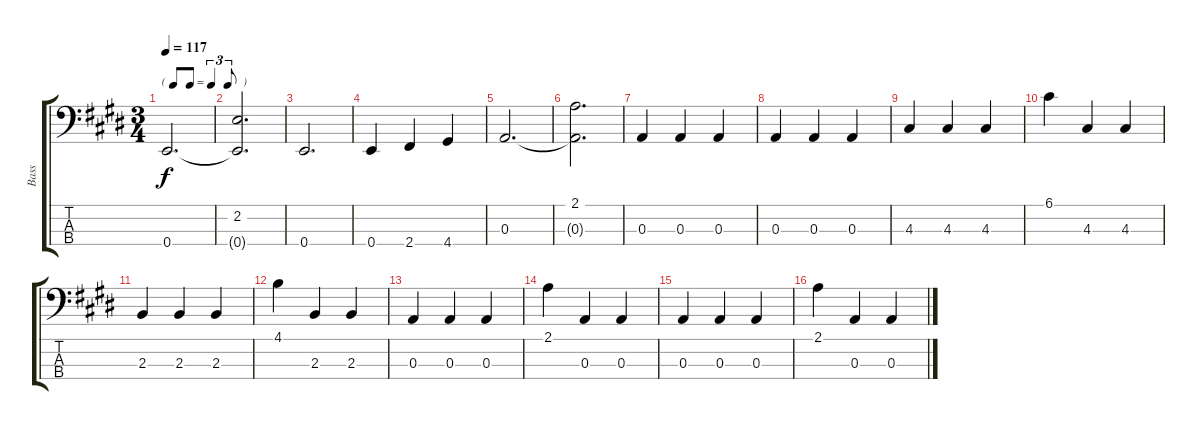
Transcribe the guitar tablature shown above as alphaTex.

\track ("Bass" "Bass") {instrument electricbassfinger}
\staff {score tabs}
\tuning (G2 D2 A1 E1) {hide}
\ts (3 4)
\tf triplet8th
\tempo 117
\clef f4
\ks e
0.4.2{d dy f} |
(2.2 0.4{t}).2{d} |
0.4.2{d} |
0.4.4 2.4.4 4.4.4 |
0.3.2{d} |
(2.1 0.3{t}).2{d} |
0.3.4 0.3.4 0.3.4 |
0.3.4 0.3.4 0.3.4 |
4.3.4 4.3.4 4.3.4 |
6.1.4 4.3.4 4.3.4 |
2.3.4 2.3.4 2.3.4 |
4.1.4 2.3.4 2.3.4 |
0.3.4 0.3.4 0.3.4 |
2.1.4 0.3.4 0.3.4 |
0.3.4 0.3.4 0.3.4 |
2.1.4 0.3.4 0.3.4
